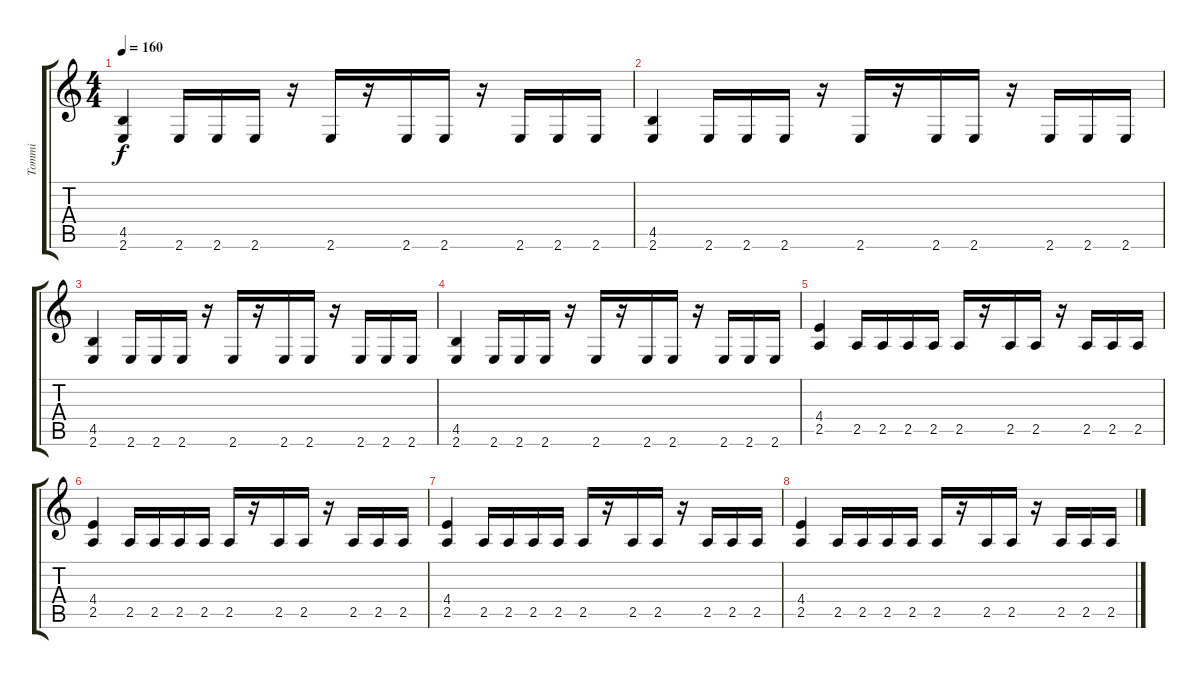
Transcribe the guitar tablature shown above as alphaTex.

\track ("Tommi" "Tommi") {instrument distortionguitar}
\staff {score tabs}
\tuning (D4 A3 F3 C3 G2 D2) {hide}
\ts (4 4)
\tempo 160
\clef g2
\ks c
(4.5 2.6).4{dy f} 2.6.16 2.6.16 2.6.16 r.16 2.6.16 r.16 2.6.16 2.6.16 r.16 2.6.16 2.6.16 2.6.16 |
(4.5 2.6).4 2.6.16 2.6.16 2.6.16 r.16 2.6.16 r.16 2.6.16 2.6.16 r.16 2.6.16 2.6.16 2.6.16 |
(4.5 2.6).4 2.6.16 2.6.16 2.6.16 r.16 2.6.16 r.16 2.6.16 2.6.16 r.16 2.6.16 2.6.16 2.6.16 |
(4.5 2.6).4 2.6.16 2.6.16 2.6.16 r.16 2.6.16 r.16 2.6.16 2.6.16 r.16 2.6.16 2.6.16 2.6.16 |
(4.4 2.5).4 2.5.16 2.5.16 2.5.16 2.5.16 2.5.16 r.16 2.5.16 2.5.16 r.16 2.5.16 2.5.16 2.5.16 |
(4.4 2.5).4 2.5.16 2.5.16 2.5.16 2.5.16 2.5.16 r.16 2.5.16 2.5.16 r.16 2.5.16 2.5.16 2.5.16 |
(4.4 2.5).4 2.5.16 2.5.16 2.5.16 2.5.16 2.5.16 r.16 2.5.16 2.5.16 r.16 2.5.16 2.5.16 2.5.16 |
(4.4 2.5).4 2.5.16 2.5.16 2.5.16 2.5.16 2.5.16 r.16 2.5.16 2.5.16 r.16 2.5.16 2.5.16 2.5.16
